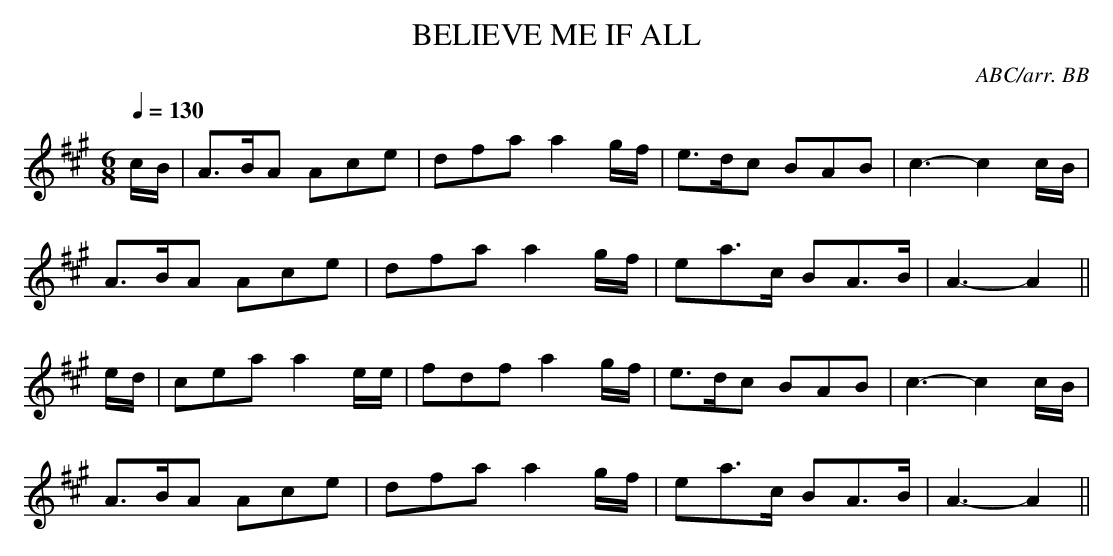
X:1
T:BELIEVE ME IF ALL
C:ABC/arr. BB
Y:"andante con espress."
which is basically a "florid" setting of part 2.
L:1/8
M:6/8
Q:1/4=130
K:A
c/B/|A>BA Ace|dfa a2 g/f/|e>dc BAB|c3-c2c/B/|
A>BA Ace|dfa a2 g/f/|ea>c BA>B|A3-A2||
e/d/|cea a2e/e/|fdf a2g/f/|e>dc BAB|c3-c2c/B/|
A>BA Ace|dfa a2 g/f/|ea>c BA>B|A3-A2||
